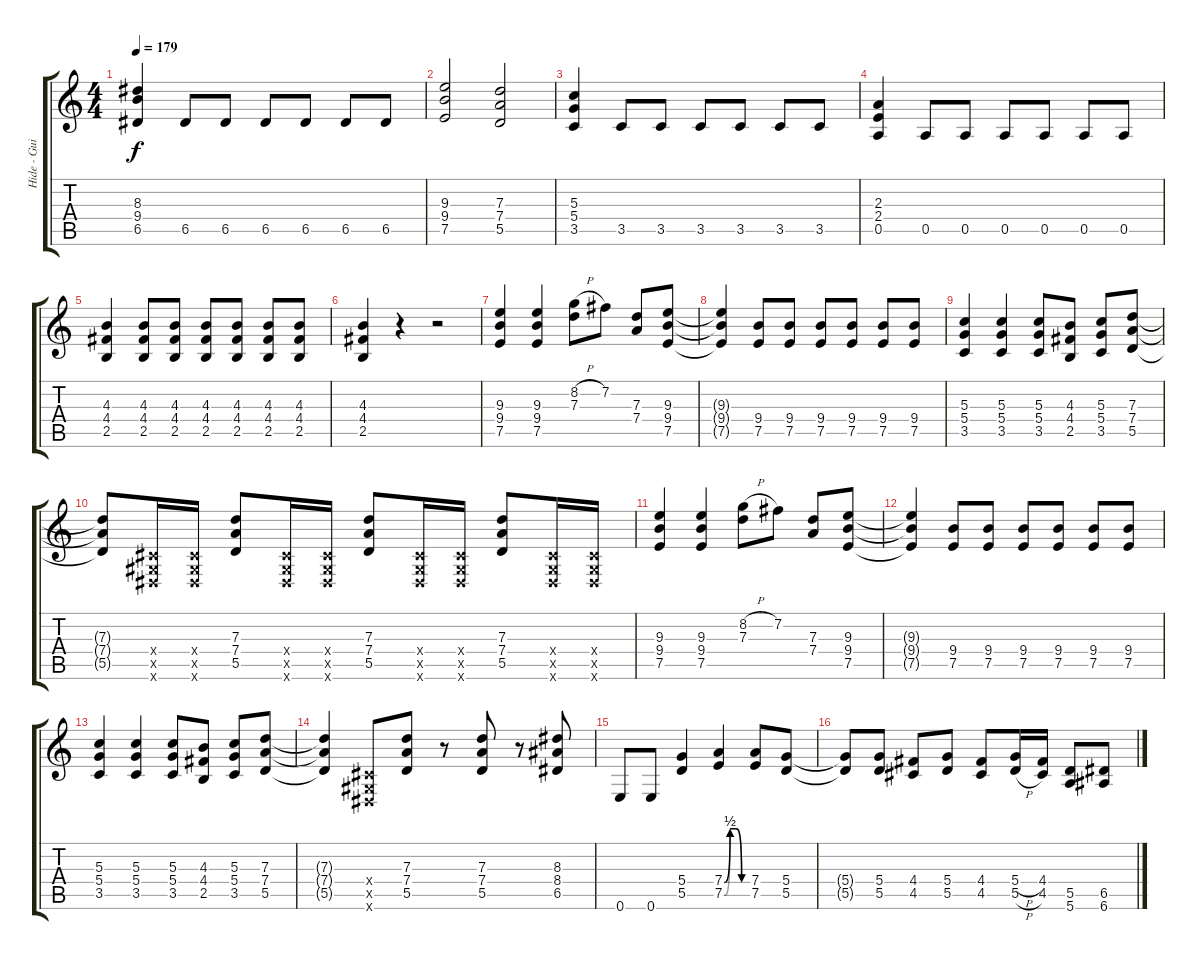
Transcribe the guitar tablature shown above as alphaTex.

\track ("Hide - Guitar" "Hide - Gui") {instrument distortionguitar}
\staff {score tabs}
\tuning (E4 B3 G3 D3 A2 E2) {hide}
\ts (4 4)
\tempo 179
\clef g2
\ks c
(8.3 9.4 6.5).4{dy f} 6.5.8 6.5.8 6.5.8 6.5.8 6.5.8 6.5.8 |
(9.3 9.4 7.5).2 (7.3 7.4 5.5).2 |
(5.3 5.4 3.5).4 3.5.8 3.5.8 3.5.8 3.5.8 3.5.8 3.5.8 |
(2.3 2.4 0.5).4 0.5.8 0.5.8 0.5.8 0.5.8 0.5.8 0.5.8 |
(4.3 4.4 2.5).4 (4.3 4.4 2.5).8 (4.3 4.4 2.5).8 (4.3 4.4 2.5).8 (4.3 4.4 2.5).8 (4.3 4.4 2.5).8 (4.3 4.4 2.5).8 |
(4.3 4.4 2.5).4 r.4 r.2 |
(9.3 9.4 7.5).4 (9.3 9.4 7.5).4 (8.2{h} 7.3).8 7.2.8 (7.3 7.4).8 (9.3 9.4 7.5).8 |
(9.3{t} 9.4{t} 7.5{t}).4 (9.4 7.5).8 (9.4 7.5).8 (9.4 7.5).8 (9.4 7.5).8 (9.4 7.5).8 (9.4 7.5).8 |
(5.3 5.4 3.5).4 (5.3 5.4 3.5).4 (5.3 5.4 3.5).8 (4.3 4.4 2.5).8 (5.3 5.4 3.5).8 (7.3 7.4 5.5).8 |
(7.3{t} 7.4{t} 5.5{t}).8 (-1.4{x} -1.5{x} -1.6{x}).16 (-1.4{x} -1.5{x} -1.6{x}).16 (7.3 7.4 5.5).8 (-1.4{x} -1.5{x} -1.6{x}).16 (-1.4{x} -1.5{x} -1.6{x}).16 (7.3 7.4 5.5).8 (-1.4{x} -1.5{x} -1.6{x}).16 (-1.4{x} -1.5{x} -1.6{x}).16 (7.3 7.4 5.5).8 (-1.4{x} -1.5{x} -1.6{x}).16 (-1.4{x} -1.5{x} -1.6{x}).16 |
(9.3 9.4 7.5).4 (9.3 9.4 7.5).4 (8.2{h} 7.3).8 7.2.8 (7.3 7.4).8 (9.3 9.4 7.5).8 |
(9.3{t} 9.4{t} 7.5{t}).4 (9.4 7.5).8 (9.4 7.5).8 (9.4 7.5).8 (9.4 7.5).8 (9.4 7.5).8 (9.4 7.5).8 |
(5.3 5.4 3.5).4 (5.3 5.4 3.5).4 (5.3 5.4 3.5).8 (4.3 4.4 2.5).8 (5.3 5.4 3.5).8 (7.3 7.4 5.5).8 |
(7.3{t} 7.4{t} 5.5{t}).4 (-1.4{x} -1.5{x} -1.6{x}).8 (7.3 7.4 5.5).8 r.8 (7.3 7.4 5.5).8 r.8 (8.3 8.4 6.5).8 |
0.6.8 0.6.8 (5.4 5.5).4 (7.4{be (custom 0 0 15 2 30 2 45 0 60 0)} 7.5{be (custom 0 0 15 2 30 2 45 0 60 0)}).4 (7.4 7.5).8 (5.4 5.5).8 |
(5.4{t} 5.5{t}).8 (5.4 5.5).8 (4.4 4.5).8 (5.4 5.5).8 (4.4 4.5).8 (5.4{h} 5.5{h}).16 (4.4 4.5).16 (5.5 5.6).8 (6.5 6.6).8
